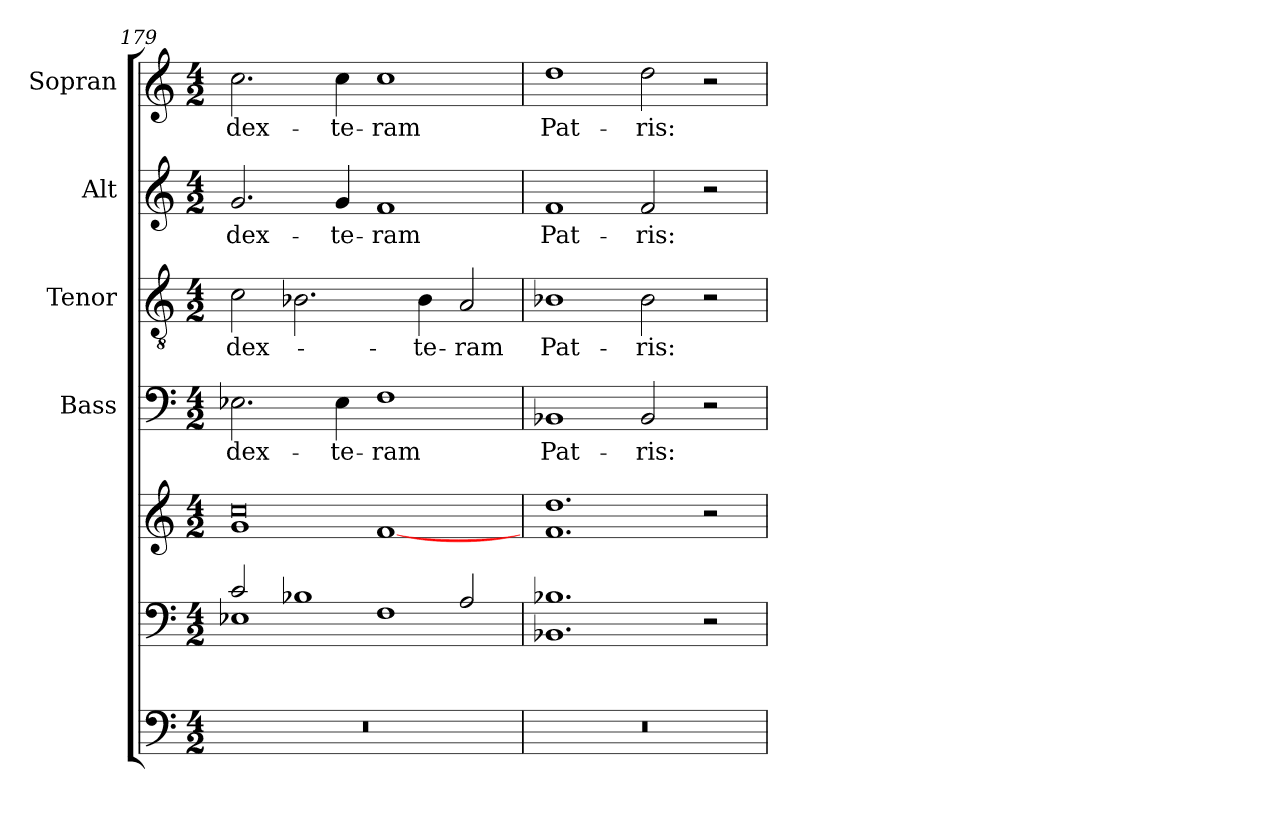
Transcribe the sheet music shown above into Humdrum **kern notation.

**kern	**kern	**kern	**kern	**text	**kern	**text	**kern	**text	**kern	**text
*part6	*part5	*part5	*part4	*part4	*part3	*part3	*part2	*part2	*part1	*part1
*staff7	*staff6	*staff5	*staff4	*staff4	*staff3	*staff3	*staff2	*staff2	*staff1	*staff1
*	*	*	*I"Bass	*	*I"Tenor	*	*I"Alt	*	*I"Sopran	*
*	*	*	*I'B.	*	*I'T.	*	*I'A.	*	*I'S.	*
*clefF4	*clefF4	*clefG2	*clefF4	*	*clefGv2	*	*clefG2	*	*clefG2	*
*k[]	*k[]	*k[]	*k[]	*	*k[]	*	*k[]	*	*k[]	*
*C:	*C:	*C:	*C:	*	*C:	*	*C:	*	*C:	*
*M4/2	*M4/2	*M4/2	*M4/2	*	*M4/2	*	*M4/2	*	*M4/2	*
=179	=179	=179	=179	=179	=179	=179	=179	=179	=179	=179
*	*^	*^	*	*	*	*	*	*	*	*
!	!	!	!	!	!	!LO:LY:b	!	!LO:LY:b	!	!LO:LY:b	!	!LO:LY:b
0r	2c/	1E-X	0cc	1g	2.E-X\	dex-	2c\	dex-	2.g/	dex-	2.cc\	dex-
.	1B-X	.	.	.	.	.	2.B-X\	.	.	.	.	.
!	!	!	!	!	!	!LO:LY:b	!	!	!	!LO:LY:b	!	!LO:LY:b
.	.	.	.	.	4E-\	-te-	.	.	4g/	-te-	4cc\	-te-
!	!	!	!	!	!	!LO:LY:b	!	!	!	!LO:LY:b	!	!LO:LY:b
.	.	1F	.	[<1f	1F	-ram	.	.	1f	-ram	1cc	-ram
!	!	!	!	!	!	!	!	!LO:LY:b	!	!	!	!
.	.	.	.	.	.	.	4B-\	-te-	.	.	.	.
!	!	!	!	!	!	!	!	!LO:LY:b	!	!	!	!
.	2A/	.	.	.	.	.	2A/	-ram	.	.	.	.
*	*v	*v	*	*	*	*	*	*	*	*	*	*
*	*	*v	*v	*	*	*	*	*	*	*	*
=180	=180	=180	=180	=180	=180	=180	=180	=180	=180	=180
!	!	!	!	!LO:LY:b	!	!LO:LY:b	!	!LO:LY:b	!	!LO:LY:b
0r	1.BB-X 1.B-X	1.f 1.dd	1BB-X	Pat-	1B-X	Pat-	1f	Pat-	1dd	Pat-
!	!	!	!	!LO:LY:b	!	!LO:LY:b	!	!LO:LY:b	!	!LO:LY:b
.	.	.	2BB-/	-ris:	2B-\	-ris:	2f/	-ris:	2dd\	-ris:
.	2r	2r	2r	.	2r	.	2r	.	2r	.
=	=	=	=	=	=	=	=	=	=	=
*-	*-	*-	*-	*-	*-	*-	*-	*-	*-	*-
